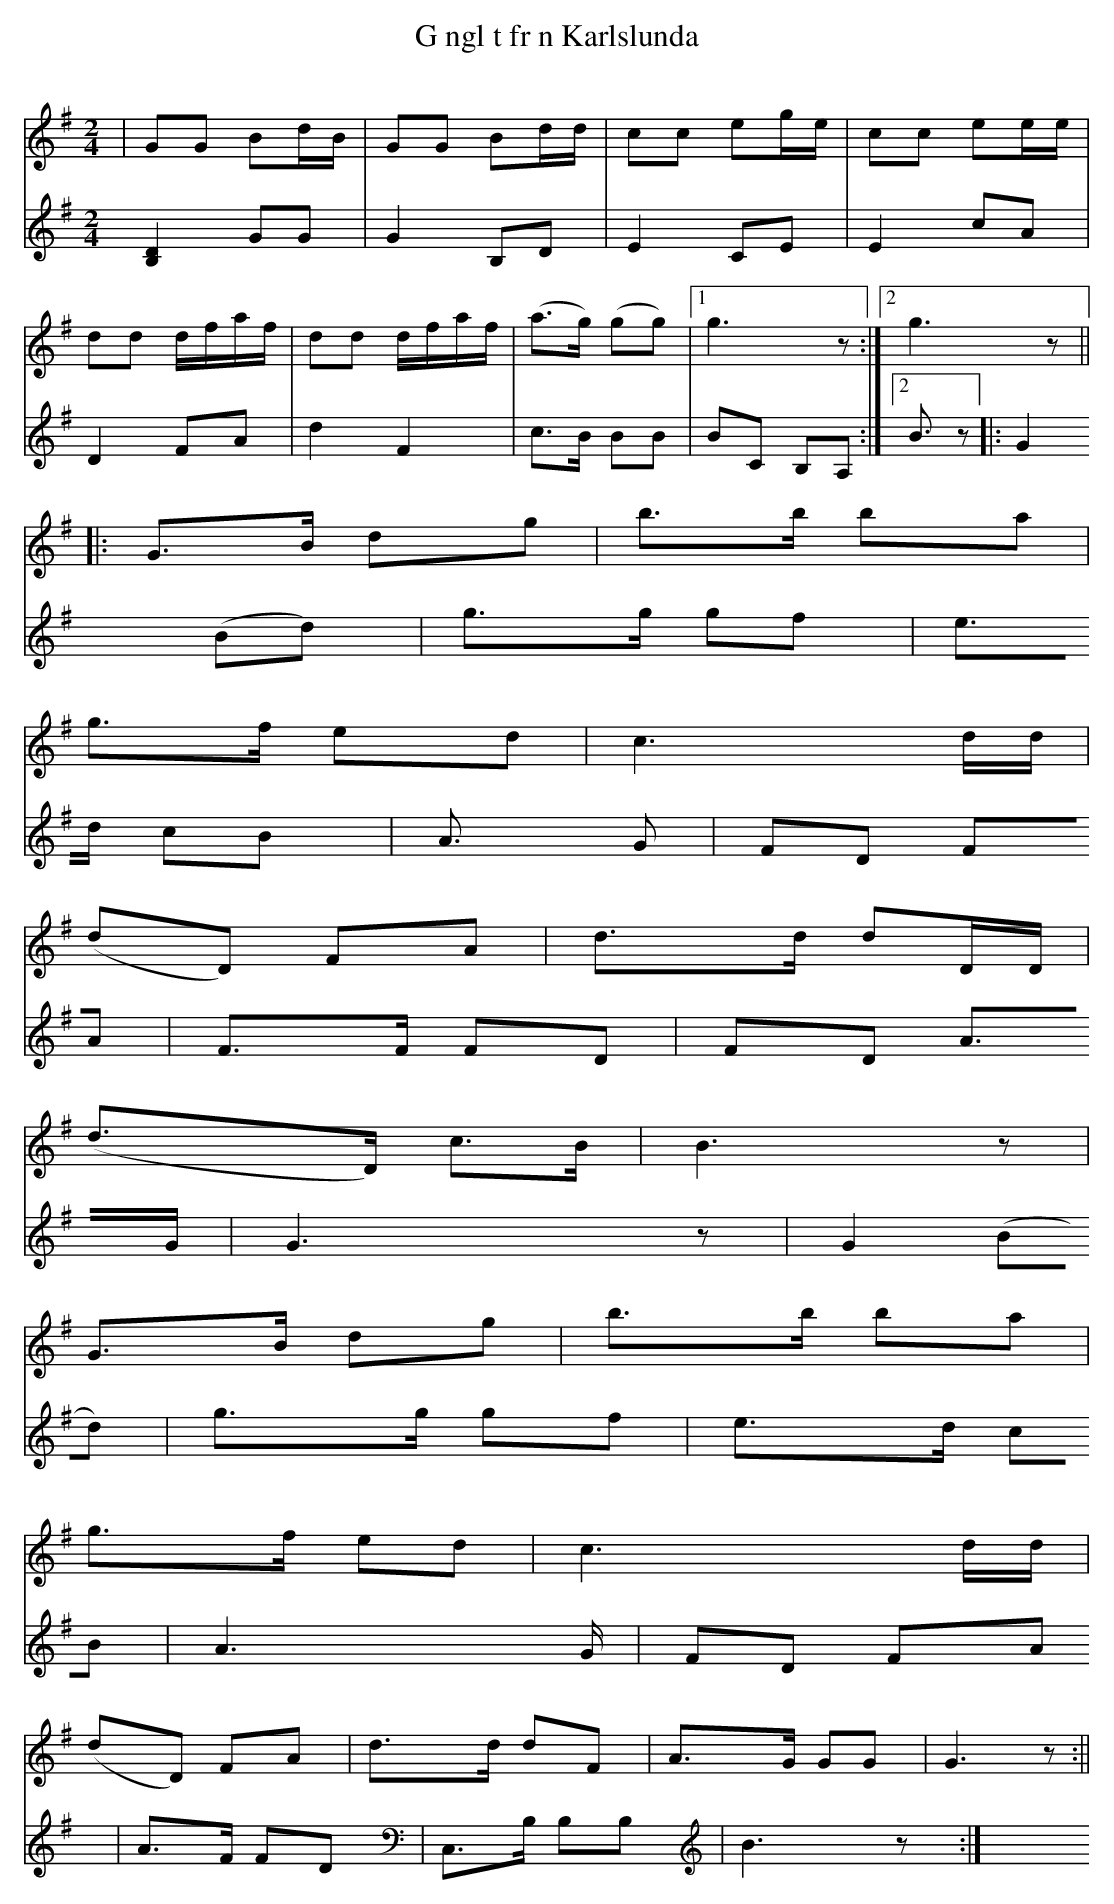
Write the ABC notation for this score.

X:1
T: G ngl t fr n Karlslunda
M: 2/4
L: 1/8
Q:
K:G % 1 sharps
|GG Bd/2B/2|GG Bd/2d/2|cc eg/2e/2|cc ee/2e/2|
dd d/2f/2a/2f/2|dd d/2f/2a/2f/2|(a3/2g/2) (gg)|1g3 z:|2g3 z||:
G3/2B/2 dg|b3/2b/2 ba|
g3/2f/2 ed|c3 d/2d/2|
(dD) FA|d3/2d/2 dD/2D/2|
(d3/2D/2) c3/2B/2| B3 z|
G3/2B/2 dg|b3/2b/2 ba|
g3/2f/2 ed|c3 d/2d/2|
(dD) FA|d3/2d/2 dF|A3/2G/2 GG|G3 z :||
V:2
[D2B,2] GG|
G2 B,D|
E2 CE|
E2 cA|
D2 FA|
d2 F2|
c3/2B/2 BB|
1BC B,A,:|2B3/2 z||:
G2 (Bd)|
g3/2g/2 gf|
e3/2d/2 cB|
A3/2 G|
FD FA|
F3/2F/2 FD|
FD A3/2G/2|
G3 z|
G2 (Bd)|
g3/2g/2 gf|
e3/2d/2 cB|
A3 G/2|
FD FA|
A3/2F/2 FD|
C,3/2B,/2 B,B,|
B3 z:|
